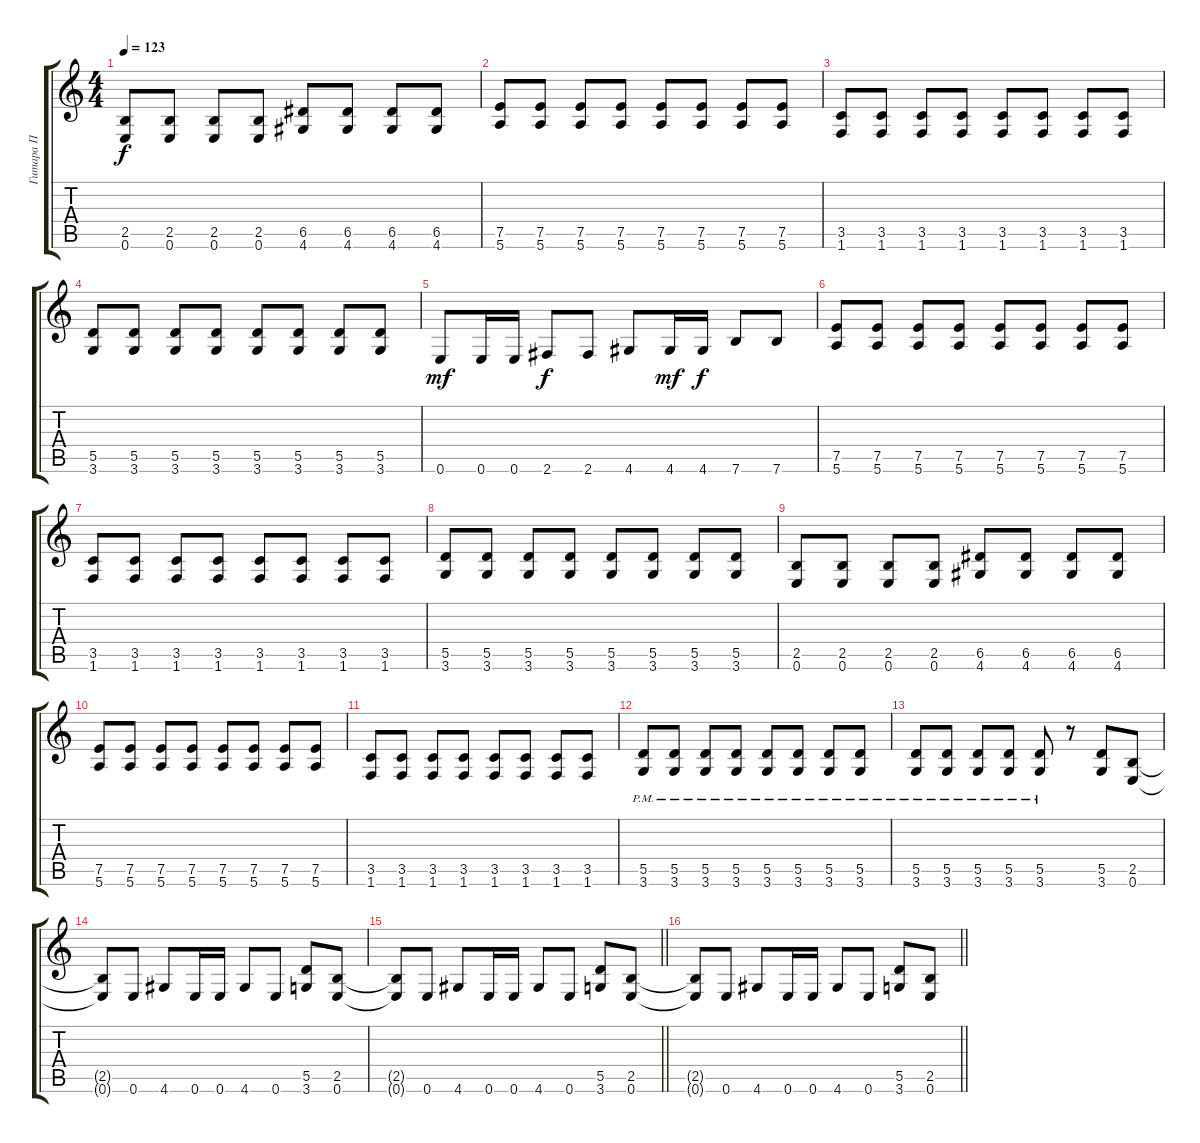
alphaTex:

\track ("Гитара П" "Гитара П") {instrument distortionguitar}
\staff {score tabs}
\tuning (E4 B3 G3 D3 A2 E2) {hide}
\ts (4 4)
\tempo 123
\clef g2
\ks c
(2.5 0.6).8{dy f} (2.5 0.6).8 (2.5 0.6).8 (2.5 0.6).8 (6.5 4.6).8 (6.5 4.6).8 (6.5 4.6).8 (6.5 4.6).8 |
(7.5 5.6).8 (7.5 5.6).8 (7.5 5.6).8 (7.5 5.6).8 (7.5 5.6).8 (7.5 5.6).8 (7.5 5.6).8 (7.5 5.6).8 |
(3.5 1.6).8 (3.5 1.6).8 (3.5 1.6).8 (3.5 1.6).8 (3.5 1.6).8 (3.5 1.6).8 (3.5 1.6).8 (3.5 1.6).8 |
(5.5 3.6).8 (5.5 3.6).8 (5.5 3.6).8 (5.5 3.6).8 (5.5 3.6).8 (5.5 3.6).8 (5.5 3.6).8 (5.5 3.6).8 |
0.6.8{dy mf} 0.6.16 0.6.16 2.6.8{dy f} 2.6.8 4.6.8 4.6.16{dy mf} 4.6.16{dy f} 7.6.8 7.6.8 |
(7.5 5.6).8 (7.5 5.6).8 (7.5 5.6).8 (7.5 5.6).8 (7.5 5.6).8 (7.5 5.6).8 (7.5 5.6).8 (7.5 5.6).8 |
(3.5 1.6).8 (3.5 1.6).8 (3.5 1.6).8 (3.5 1.6).8 (3.5 1.6).8 (3.5 1.6).8 (3.5 1.6).8 (3.5 1.6).8 |
(5.5 3.6).8 (5.5 3.6).8 (5.5 3.6).8 (5.5 3.6).8 (5.5 3.6).8 (5.5 3.6).8 (5.5 3.6).8 (5.5 3.6).8 |
(2.5 0.6).8 (2.5 0.6).8 (2.5 0.6).8 (2.5 0.6).8 (6.5 4.6).8 (6.5 4.6).8 (6.5 4.6).8 (6.5 4.6).8 |
(7.5 5.6).8 (7.5 5.6).8 (7.5 5.6).8 (7.5 5.6).8 (7.5 5.6).8 (7.5 5.6).8 (7.5 5.6).8 (7.5 5.6).8 |
(3.5 1.6).8 (3.5 1.6).8 (3.5 1.6).8 (3.5 1.6).8 (3.5 1.6).8 (3.5 1.6).8 (3.5 1.6).8 (3.5 1.6).8 |
(5.5{pm} 3.6{pm}).8 (5.5{pm} 3.6{pm}).8 (5.5{pm} 3.6{pm}).8 (5.5{pm} 3.6{pm}).8 (5.5{pm} 3.6{pm}).8 (5.5{pm} 3.6{pm}).8 (5.5{pm} 3.6{pm}).8 (5.5{pm} 3.6{pm}).8 |
(5.5{pm} 3.6{pm}).8 (5.5{pm} 3.6{pm}).8 (5.5{pm} 3.6{pm}).8 (5.5{pm} 3.6{pm}).8 (5.5{pm} 3.6{pm}).8 r.8 (5.5 3.6).8 (2.5 0.6).8 |
(2.5{t} 0.6{t}).8 0.6.8 4.6.8 0.6.16 0.6.16 4.6.8 0.6.8 (5.5 3.6).8 (2.5 0.6).8 |
\barLineRight lightlight
(2.5{t} 0.6{t}).8 0.6.8 4.6.8 0.6.16 0.6.16 4.6.8 0.6.8 (5.5 3.6).8 (2.5 0.6).8 |
\barLineRight lightlight
(2.5{t} 0.6{t}).8 0.6.8 4.6.8 0.6.16 0.6.16 4.6.8 0.6.8 (5.5 3.6).8 (2.5 0.6).8
